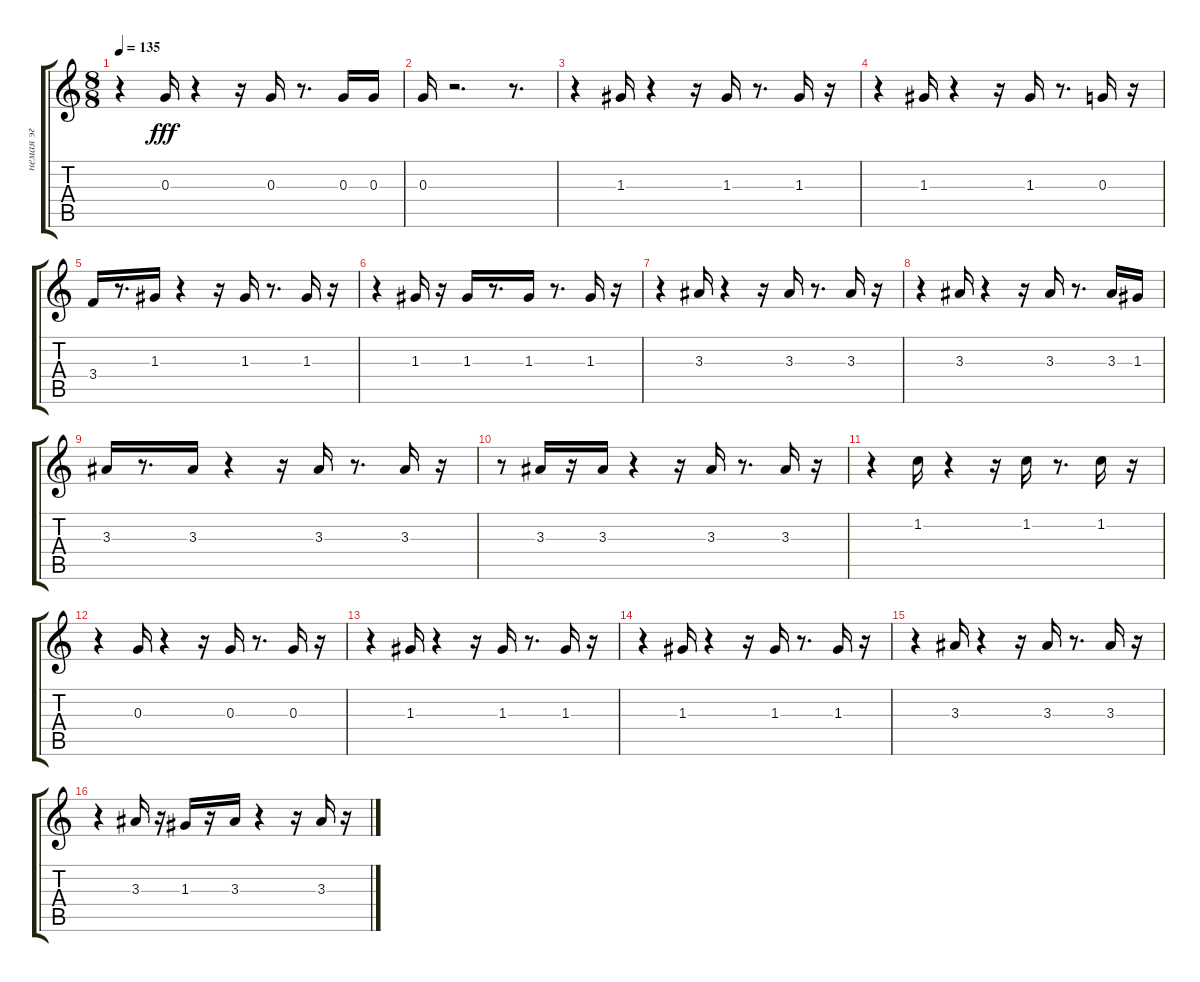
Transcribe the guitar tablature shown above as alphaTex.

\track ("немая эг" "немая эг") {instrument electricguitarclean}
\staff {score tabs}
\tuning (E4 B3 G3 D3 A2 E2) {hide}
\ts (8 8)
\tempo 135
\clef g2
\ks c
r.4{dy fff} 0.3.16 r.4 r.16 0.3.16 r.8{d} 0.3.16 0.3.16 |
0.3.16 r.2{d} r.8{d} |
r.4 1.3.16 r.4 r.16 1.3.16 r.8{d} 1.3.16 r.16 |
r.4 1.3.16 r.4 r.16 1.3.16 r.8{d} 0.3.16 r.16 |
3.4.16 r.8{d} 1.3.16 r.4 r.16 1.3.16 r.8{d} 1.3.16 r.16 |
r.4 1.3.16 r.16 1.3.16 r.8{d} 1.3.16 r.8{d} 1.3.16 r.16 |
r.4 3.3.16 r.4 r.16 3.3.16 r.8{d} 3.3.16 r.16 |
r.4 3.3.16 r.4 r.16 3.3.16 r.8{d} 3.3.16 1.3.16 |
3.3.16 r.8{d} 3.3.16 r.4 r.16 3.3.16 r.8{d} 3.3.16 r.16 |
r.8 3.3.16 r.16 3.3.16 r.4 r.16 3.3.16 r.8{d} 3.3.16 r.16 |
r.4 1.2.16 r.4 r.16 1.2.16 r.8{d} 1.2.16 r.16 |
r.4 0.3.16 r.4 r.16 0.3.16 r.8{d} 0.3.16 r.16 |
r.4 1.3.16 r.4 r.16 1.3.16 r.8{d} 1.3.16 r.16 |
r.4 1.3.16 r.4 r.16 1.3.16 r.8{d} 1.3.16 r.16 |
r.4 3.3.16 r.4 r.16 3.3.16 r.8{d} 3.3.16 r.16 |
r.4 3.3.16 r.16 1.3.16 r.16 3.3.16 r.4 r.16 3.3.16 r.16
